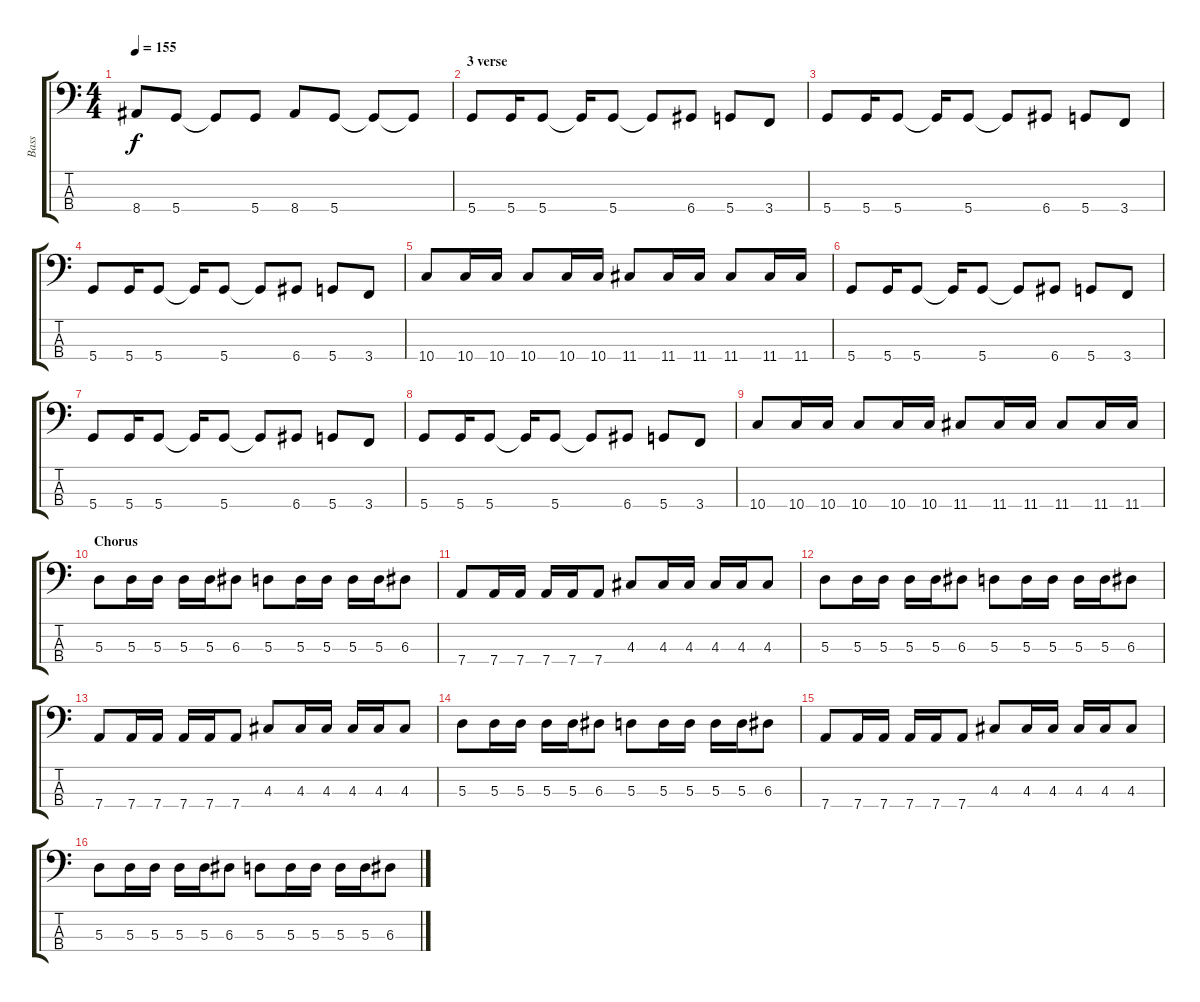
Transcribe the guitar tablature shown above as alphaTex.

\track ("Bass" "Bass") {instrument slapbass1}
\staff {score tabs}
\tuning (G2 D2 A1 D1) {hide}
\ts (4 4)
\tempo 155
\clef f4
\ks c
8.4.8{dy f} 5.4.8 5.4{t}.8 5.4.8 8.4.8 5.4.8 5.4{t}.8 5.4{t}.8 |
\section ("" "3 verse")
5.4.8 5.4.16 5.4.8 5.4{t}.16 5.4.8 5.4{t}.8 6.4.8 5.4.8 3.4.8 |
5.4.8 5.4.16 5.4.8 5.4{t}.16 5.4.8 5.4{t}.8 6.4.8 5.4.8 3.4.8 |
5.4.8 5.4.16 5.4.8 5.4{t}.16 5.4.8 5.4{t}.8 6.4.8 5.4.8 3.4.8 |
10.4.8 10.4.16 10.4.16 10.4.8 10.4.16 10.4.16 11.4.8 11.4.16 11.4.16 11.4.8 11.4.16 11.4.16 |
5.4.8 5.4.16 5.4.8 5.4{t}.16 5.4.8 5.4{t}.8 6.4.8 5.4.8 3.4.8 |
5.4.8 5.4.16 5.4.8 5.4{t}.16 5.4.8 5.4{t}.8 6.4.8 5.4.8 3.4.8 |
5.4.8 5.4.16 5.4.8 5.4{t}.16 5.4.8 5.4{t}.8 6.4.8 5.4.8 3.4.8 |
10.4.8 10.4.16 10.4.16 10.4.8 10.4.16 10.4.16 11.4.8 11.4.16 11.4.16 11.4.8 11.4.16 11.4.16 |
\section ("" "Chorus")
5.3.8 5.3.16 5.3.16 5.3.16 5.3.16 6.3.8 5.3.8 5.3.16 5.3.16 5.3.16 5.3.16 6.3.8 |
7.4.8 7.4.16 7.4.16 7.4.16 7.4.16 7.4.8 4.3.8 4.3.16 4.3.16 4.3.16 4.3.16 4.3.8 |
5.3.8 5.3.16 5.3.16 5.3.16 5.3.16 6.3.8 5.3.8 5.3.16 5.3.16 5.3.16 5.3.16 6.3.8 |
7.4.8 7.4.16 7.4.16 7.4.16 7.4.16 7.4.8 4.3.8 4.3.16 4.3.16 4.3.16 4.3.16 4.3.8 |
5.3.8 5.3.16 5.3.16 5.3.16 5.3.16 6.3.8 5.3.8 5.3.16 5.3.16 5.3.16 5.3.16 6.3.8 |
7.4.8 7.4.16 7.4.16 7.4.16 7.4.16 7.4.8 4.3.8 4.3.16 4.3.16 4.3.16 4.3.16 4.3.8 |
5.3.8 5.3.16 5.3.16 5.3.16 5.3.16 6.3.8 5.3.8 5.3.16 5.3.16 5.3.16 5.3.16 6.3.8
